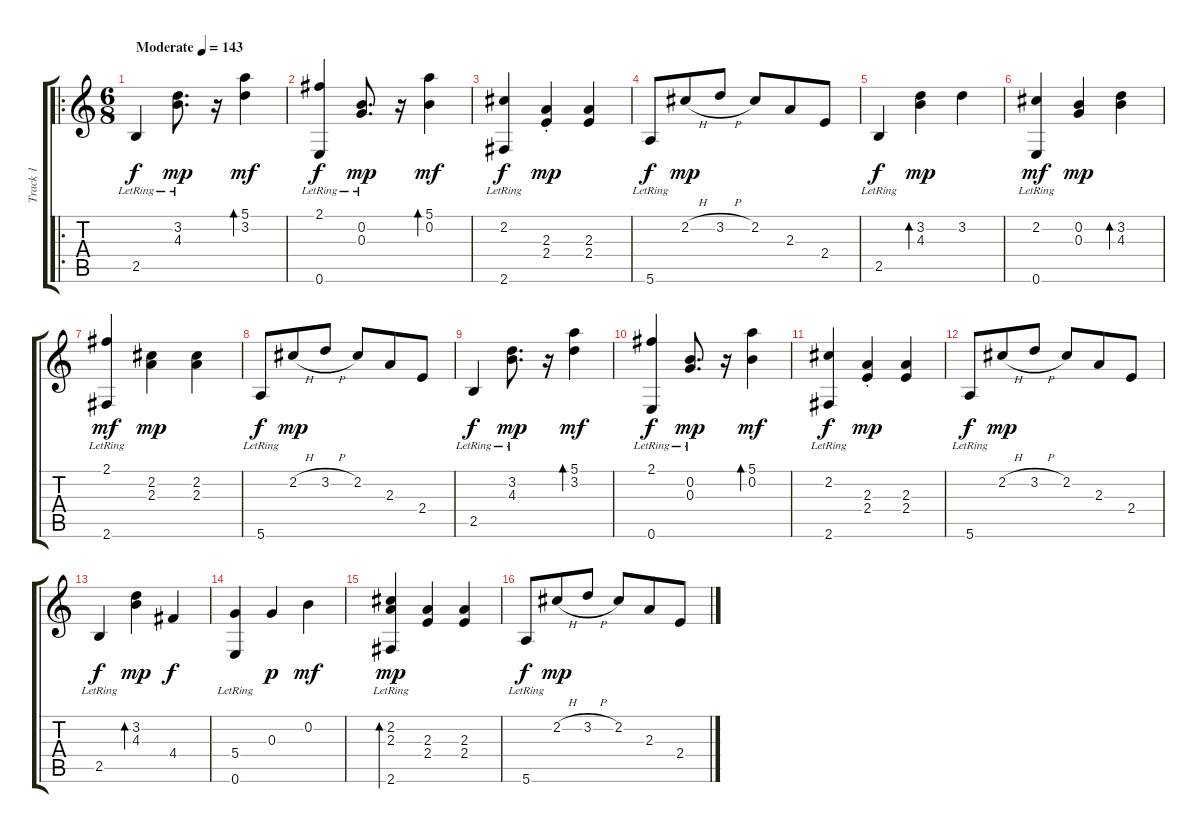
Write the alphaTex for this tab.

\track ("Track 1" "Track 1") {instrument acousticguitarsteel}
\staff {score tabs}
\tuning (E4 B3 G3 D3 A2 E2) {hide}
\ro
\ts (6 8)
\tempo (143 "Moderate")
\clef g2
\ks c
2.5{lr}.4{dy f instrument acousticguitarsteel} (3.2{lr} 4.3).8{d dy mp} r.16 (5.1 3.2).4{bd 240 dy mf} |
(2.1 0.6{lr}).4{dy f} (0.2{lr} 0.3).8{d dy mp} r.16 (5.1 0.2).4{bd 240 dy mf} |
(2.2 2.6{lr}).4{dy f} (2.3{st} 2.4{st}).4{dy mp} (2.3 2.4).4 |
5.6{lr}.8{dy f} 2.2{h}.8{dy mp} 3.2{h}.8 2.2.8 2.3.8 2.4.8 |
2.5{lr}.4{dy f} (3.2 4.3).4{bd 120 dy mp} 3.2.4 |
(2.2 0.6{lr}).4{dy mf} (0.2 0.3).4{dy mp} (3.2 4.3).4{bd 240} |
(2.1 2.6{lr}).4{dy mf} (2.2 2.3).4{dy mp} (2.2 2.3).4 |
5.6{lr}.8{dy f} 2.2{h}.8{dy mp} 3.2{h}.8 2.2.8 2.3.8 2.4.8 |
2.5{lr}.4{dy f} (3.2{lr} 4.3{lr}).8{d dy mp} r.16 (5.1 3.2).4{bd 240 dy mf} |
(2.1 0.6{lr}).4{dy f} (0.2{lr} 0.3).8{d dy mp} r.16 (5.1 0.2).4{bd 240 dy mf} |
(2.2 2.6{lr}).4{dy f} (2.3{st} 2.4{st}).4{dy mp} (2.3 2.4).4 |
5.6{lr}.8{dy f} 2.2{h}.8{dy mp} 3.2{h}.8 2.2.8 2.3.8 2.4.8 |
2.5{lr}.4{dy f} (3.2 4.3).4{bd 120 dy mp} 4.4.4{dy f} |
(5.4 0.6{lr}).4 0.3.4{dy p} 0.2.4{dy mf} |
(2.2 2.3 2.6{lr}).4{bd 60 dy mp} (2.3 2.4).4 (2.3 2.4).4 |
5.6{lr}.8{dy f} 2.2{h}.8{dy mp} 3.2{h}.8 2.2.8 2.3.8 2.4.8
